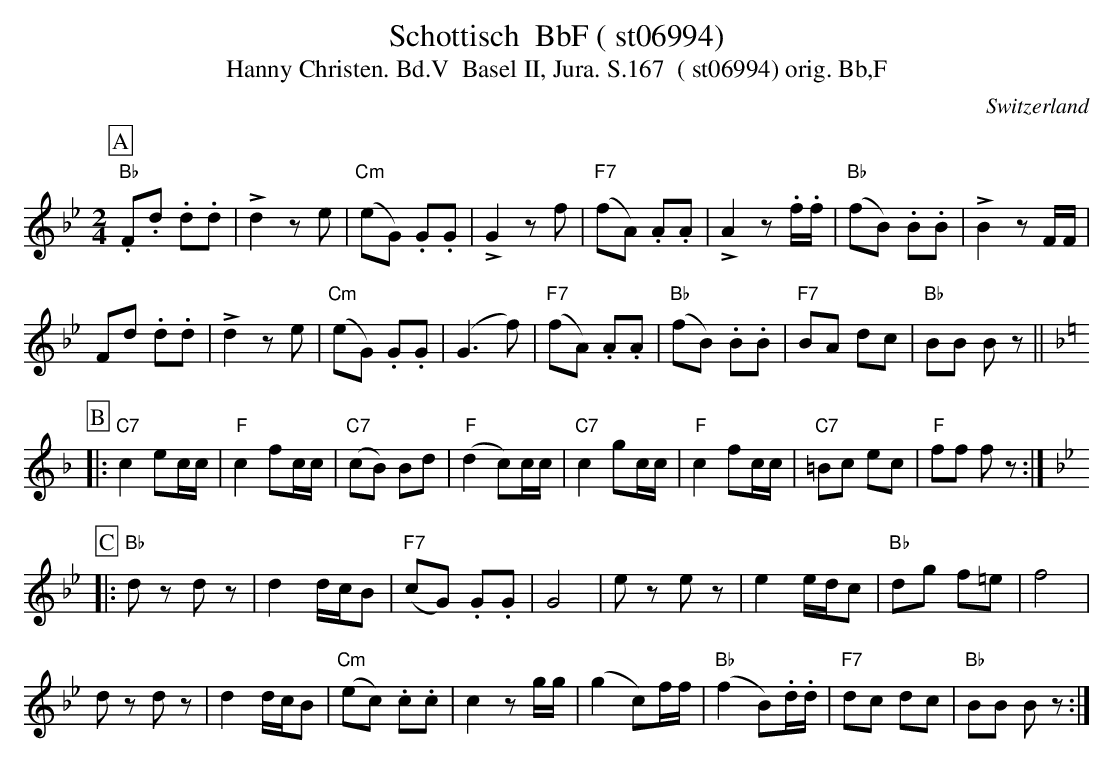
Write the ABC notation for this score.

X:1
T: Schottisch  BbF ( st06994)
T:Hanny Christen. Bd.V  Basel II, Jura. S.167  ( st06994) orig. Bb,F
M:2/4
L:1/8
O:Switzerland
K:Bb major
[P:A] "Bb".F.d .d.d | !>!d2 ze | ("Cm"eG) .G.G | !>!G2zf | ("F7"fA) .A.A | !>!A2z.f/.f/ | ("Bb"fB) .B.B | !>!B2zF/F/ |
Fd .d.d | !>!d2 ze | ("Cm"eG) .G.G | (G3f) | ("F7"fA) .A.A | ("Bb"fB) .B.B | "F7"BA dc | "Bb"BB Bz || [K:F]
[P:B] |: "C7"c2 ec/c/ | "F"c2fc/c/ | ("C7"cB) Bd | ("F"d2c)c/c/ | "C7"c2gc/c/ | "F"c2 fc/c/ | "C7"=Bc ec | "F"ff fz :| [K:Bb]
[P:C] |: "Bb"dz dz | d2d/c/B | ("F7"cG) .G.G | G4 | ez ez | e2e/d/c | "Bb"dg f=e | f4 |
dz dz | d2 d/c/B | ("Cm"ec) .c.c | c2zg/g/ | (g2c)f/f/ | ("Bb"f2B).d/.d/ | "F7"dc dc | "Bb"BB Bz :|
W:
